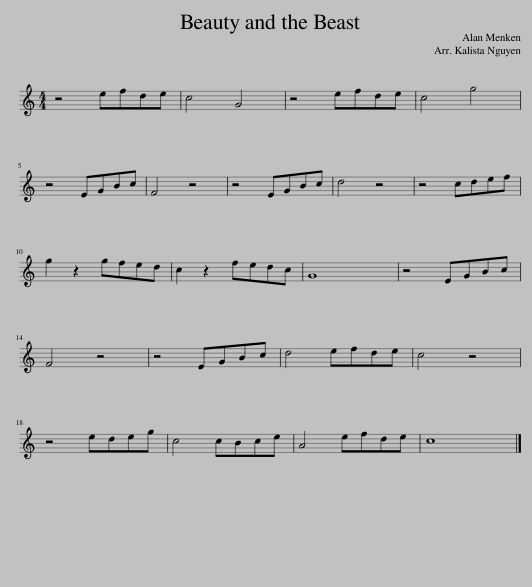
X:1
L:1/8
M:4/4
I:linebreak $
K:C
V:1 treble
V:1
 z4 efde | c4 G4 | z4 efde | c4 g4 |$ z4 EGBc | %5
 F4 z4 | z4 EGBc | d4 z4 | z4 cdef |$ g2 z2 gfed | %10
 c2 z2 fedc | G8 | z4 EGBc |$ F4 z4 | z4 EGBc | %15
 d4 efde | c4 z4 |$ z4 edeg | c4 cBce | A4 efde | %20
 c8 |] %21
